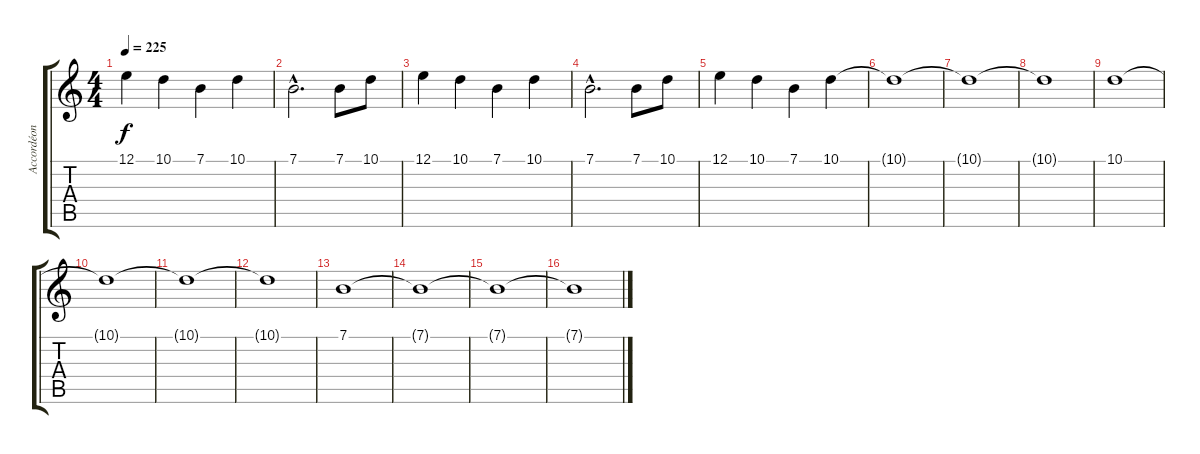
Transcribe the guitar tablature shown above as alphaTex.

\track ("Accordéon" "Accordéon") {instrument accordion}
\staff {score tabs}
\tuning (E4 B3 G3 D3 A2 E2) {hide}
\ts (4 4)
\tempo 225
\clef g2
\ks c
12.1.4{dy f} 10.1.4 7.1.4 10.1.4 |
7.1{hac}.2{d} 7.1.8 10.1.8 |
12.1.4 10.1.4 7.1.4 10.1.4 |
7.1{hac}.2{d} 7.1.8 10.1.8 |
12.1.4 10.1.4 7.1.4 10.1.4 |
10.1{t}.1 |
10.1{t}.1 |
10.1{t}.1 |
10.1.1 |
10.1{t}.1 |
10.1{t}.1 |
10.1{t}.1 |
7.1.1 |
7.1{t}.1 |
7.1{t}.1 |
7.1{t}.1
